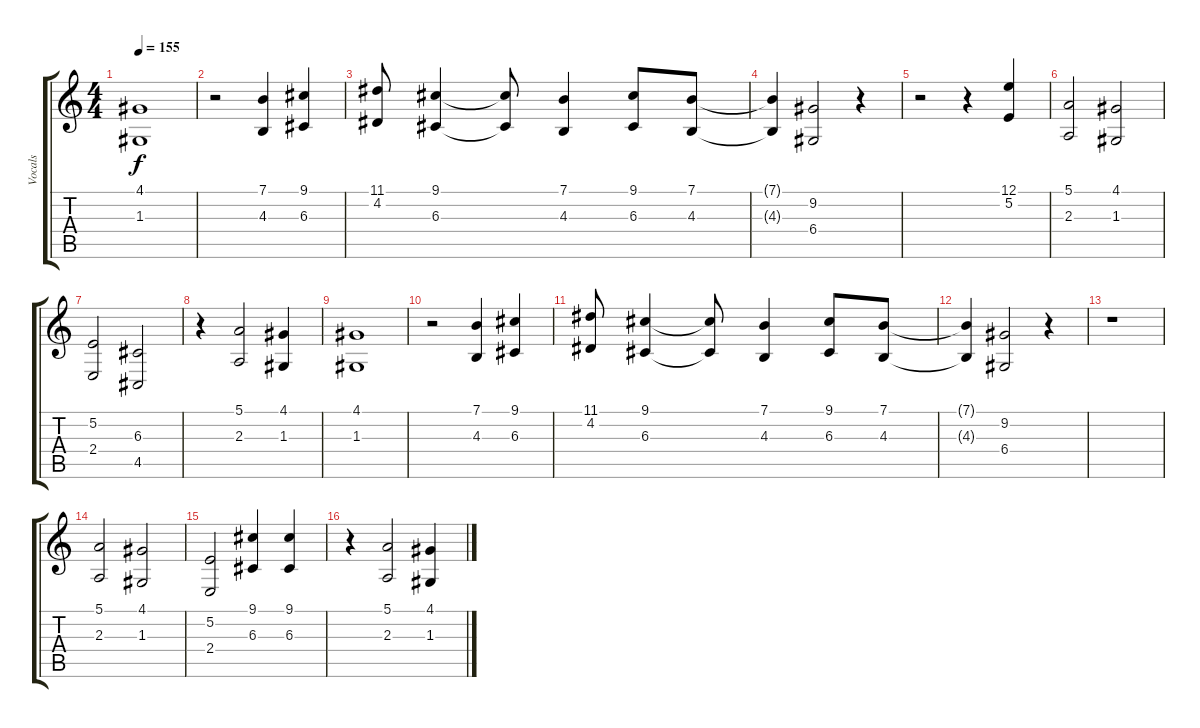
\track ("Vocals" "Vocals") {instrument oboe}
\staff {score tabs}
\tuning (E4 B3 G3 D3 A2 E2) {hide}
\ts (4 4)
\tempo 155
\clef g2
\ks c
(4.1 1.3).1{dy f} |
r.2 (7.1 4.3).4 (9.1 6.3).4 |
(11.1 4.2).8 (9.1 6.3).4 (9.1{t} 6.3{t}).8 (7.1 4.3).4 (9.1 6.3).8 (7.1 4.3).8 |
(7.1{t} 4.3{t}).4 (9.2 6.4).2 r.4 |
r.2 r.4 (12.1 5.2).4 |
(5.1 2.3).2 (4.1 1.3).2 |
(5.2 2.4).2 (6.3 4.5).2 |
r.4 (5.1 2.3).2 (4.1 1.3).4 |
(4.1 1.3).1 |
r.2 (7.1 4.3).4 (9.1 6.3).4 |
(11.1 4.2).8 (9.1 6.3).4 (9.1{t} 6.3{t}).8 (7.1 4.3).4 (9.1 6.3).8 (7.1 4.3).8 |
(7.1{t} 4.3{t}).4 (9.2 6.4).2 r.4 |
r.1 |
(5.1 2.3).2 (4.1 1.3).2 |
(5.2 2.4).2 (9.1 6.3).4 (9.1 6.3).4 |
r.4 (5.1 2.3).2 (4.1 1.3).4
